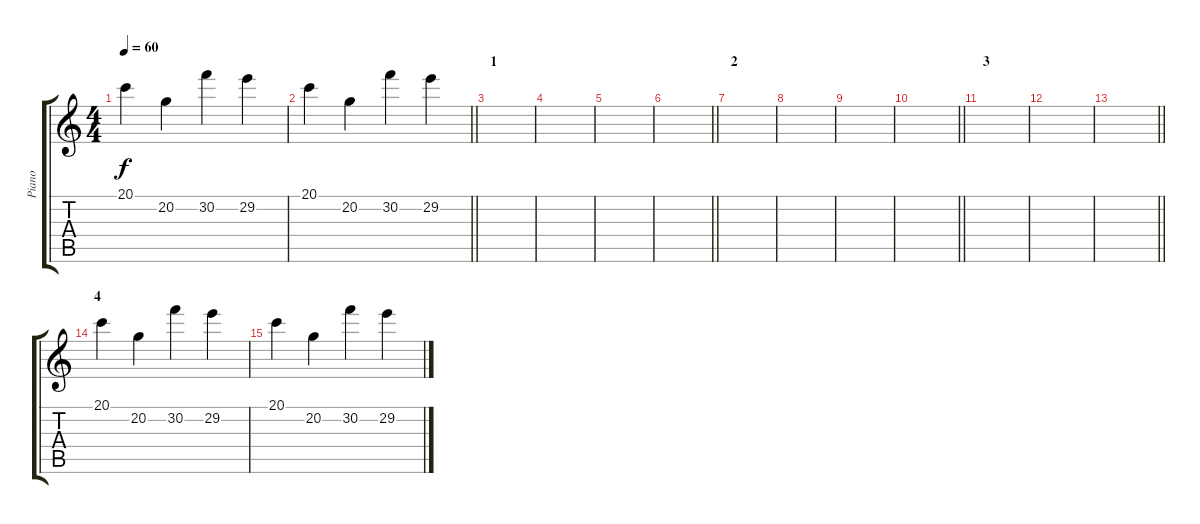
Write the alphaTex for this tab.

\track ("Piano" "Piano") {instrument acousticgrandpiano}
\staff {score tabs}
\tuning (E4 B3 G3 D3 A2 E2) {hide}
\ts (4 4)
\tempo 60
\clef g2
\ks c
20.1.4{dy f instrument acousticgrandpiano} 20.2.4 30.2.4 29.2.4 |
\barLineRight lightlight
20.1.4 20.2.4 30.2.4 29.2.4 |
\section ("" "1")
|
|
|
\barLineRight lightlight
|
\section ("" "2")
|
|
|
\barLineRight lightlight
|
\section ("" "3")
|
|
\barLineRight lightlight
|
\section ("" "4")
20.1.4 20.2.4 30.2.4 29.2.4 |
20.1.4 20.2.4 30.2.4 29.2.4
